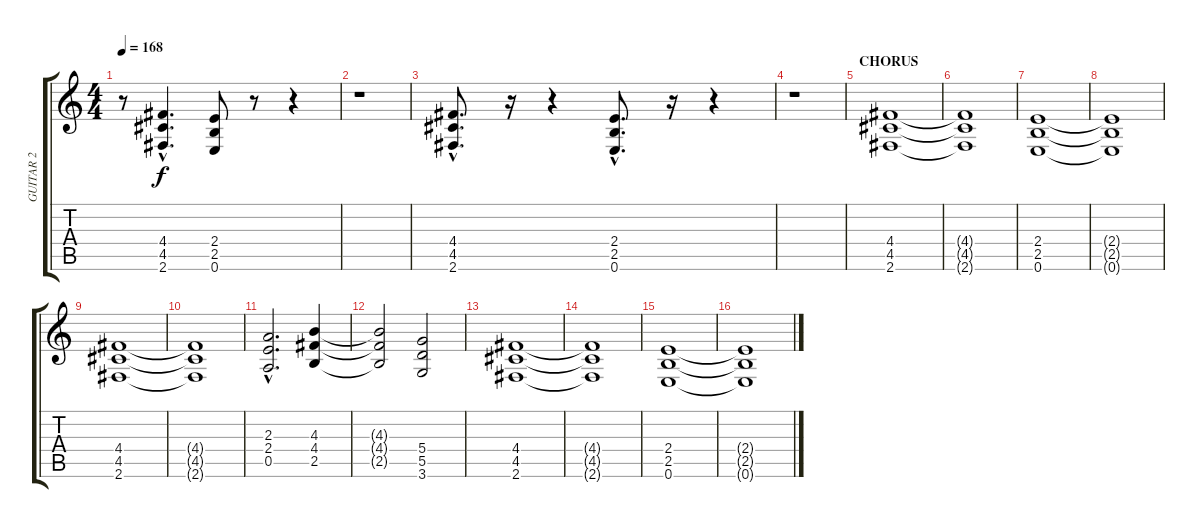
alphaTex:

\track ("GUITAR 2" "GUITAR 2") {instrument distortionguitar}
\staff {score tabs}
\tuning (E4 B3 G3 D3 A2 E2) {hide}
\ts (4 4)
\tempo 168
\clef g2
\ks c
r.8{dy f} (4.4{hac} 4.5{hac} 2.6{hac}).4{d} (2.4 2.5 0.6).8 r.8 r.4 |
r.1 |
(4.4{hac} 4.5{hac} 2.6{hac}).8{d} r.16 r.4 (2.4{hac} 2.5{hac} 0.6{hac}).8{d} r.16 r.4 |
r.1 |
\section ("" "CHORUS")
(4.4 4.5 2.6).1 |
(4.4{t} 4.5{t} 2.6{t}).1 |
(2.4 2.5 0.6).1 |
(2.4{t} 2.5{t} 0.6{t}).1 |
(4.4 4.5 2.6).1 |
(4.4{t} 4.5{t} 2.6{t}).1 |
(2.3{hac} 2.4{hac} 0.5{hac}).2{d} (4.3 4.4 2.5).4 |
(4.3{t} 4.4{t} 2.5{t}).2 (5.4 5.5 3.6).2 |
(4.4 4.5 2.6).1 |
(4.4{t} 4.5{t} 2.6{t}).1 |
(2.4 2.5 0.6).1 |
(2.4{t} 2.5{t} 0.6{t}).1
